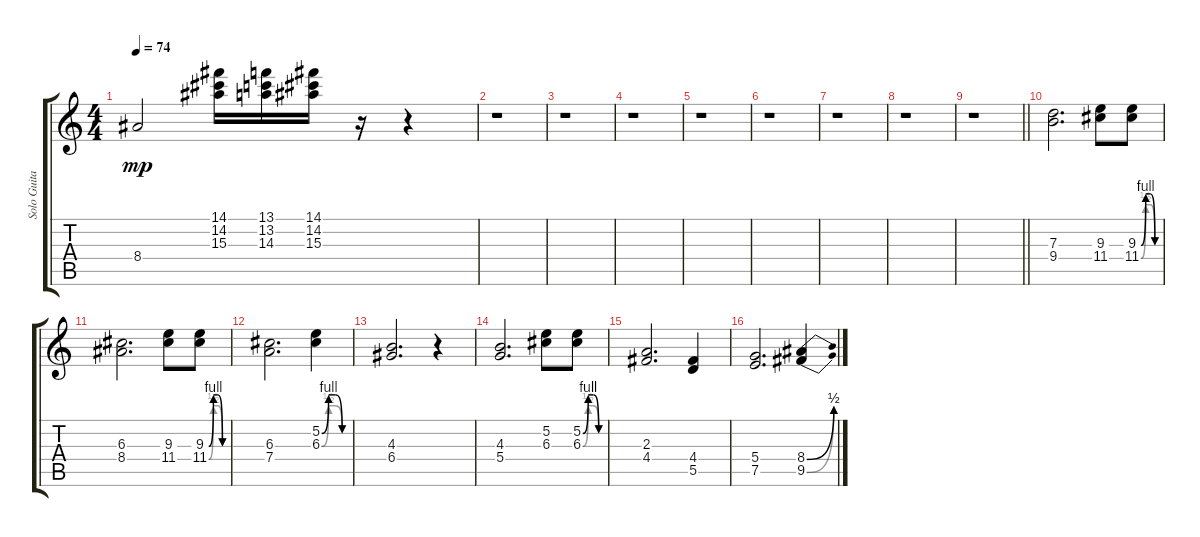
\track ("Solo Guitar 2" "Solo Guita") {instrument overdrivenguitar}
\staff {score tabs}
\tuning (E4 B3 G3 D3 A2 E2) {hide}
\ts (4 4)
\section ("" "")
\tempo 74
\clef g2
\ks c
8.4.2{dy mp instrument overdrivenguitar} (14.1 14.2 15.3).16 (13.1 13.2 14.3).16 (14.1 14.2 15.3).16 r.16 r.4 |
r.1 |
r.1 |
r.1 |
r.1 |
r.1 |
r.1 |
r.1 |
\barLineRight lightlight
r.1{instrument overdrivenguitar} |
\section ("" "")
(7.3 9.4).2{d} (9.3 11.4).8 (9.3{be (custom 0 0 15 4 30 4 45 0 60 0)} 11.4{be (custom 0 0 15 2 30 2 45 0 60 0)}).8 |
(6.3 8.4).2{d} (9.3 11.4).8 (9.3{be (custom 0 0 15 4 30 4 45 0 60 0)} 11.4{be (custom 0 0 15 2 30 2 45 0 60 0)}).8 |
(6.3 7.4).2{d} (5.2{be (custom 0 0 15 4 30 4 45 0 60 0)} 6.3{be (custom 0 0 15 2 30 2 45 0 60 0)}).4 |
(4.3 6.4).2{d} r.4 |
(4.3 5.4).2{d} (5.2 6.3).8 (5.2{be (custom 0 0 15 4 30 4 45 0 60 0)} 6.3{be (custom 0 0 15 2 30 2 45 0 60 0)}).8 |
(2.3 4.4).2{d} (4.4 5.5).4 |
(5.4 7.5).2{d} (8.4{be (bend 0 0 60 2)} 9.5{be (bend 0 0 60 2)}).4
